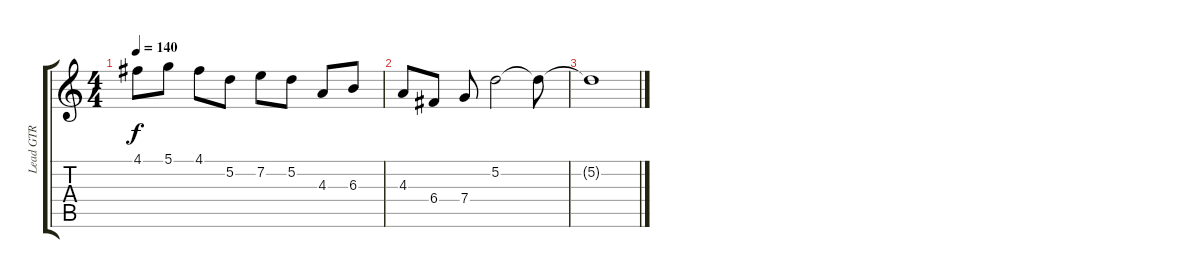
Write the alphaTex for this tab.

\track ("Lead GTR" "Lead GTR") {instrument electricguitarjazz}
\staff {score tabs}
\tuning (D4 A3 F3 C3 G2 C2) {hide}
\ts (4 4)
\tempo 140
\clef g2
\ks c
4.1.8{dy f volume 10 instrument electricguitarjazz} 5.1.8 4.1.8 5.2.8 7.2.8 5.2.8 4.3.8 6.3.8 |
4.3.8 6.4.8 7.4.8 5.2.2 5.2{t}.8 |
5.2{t}.1
